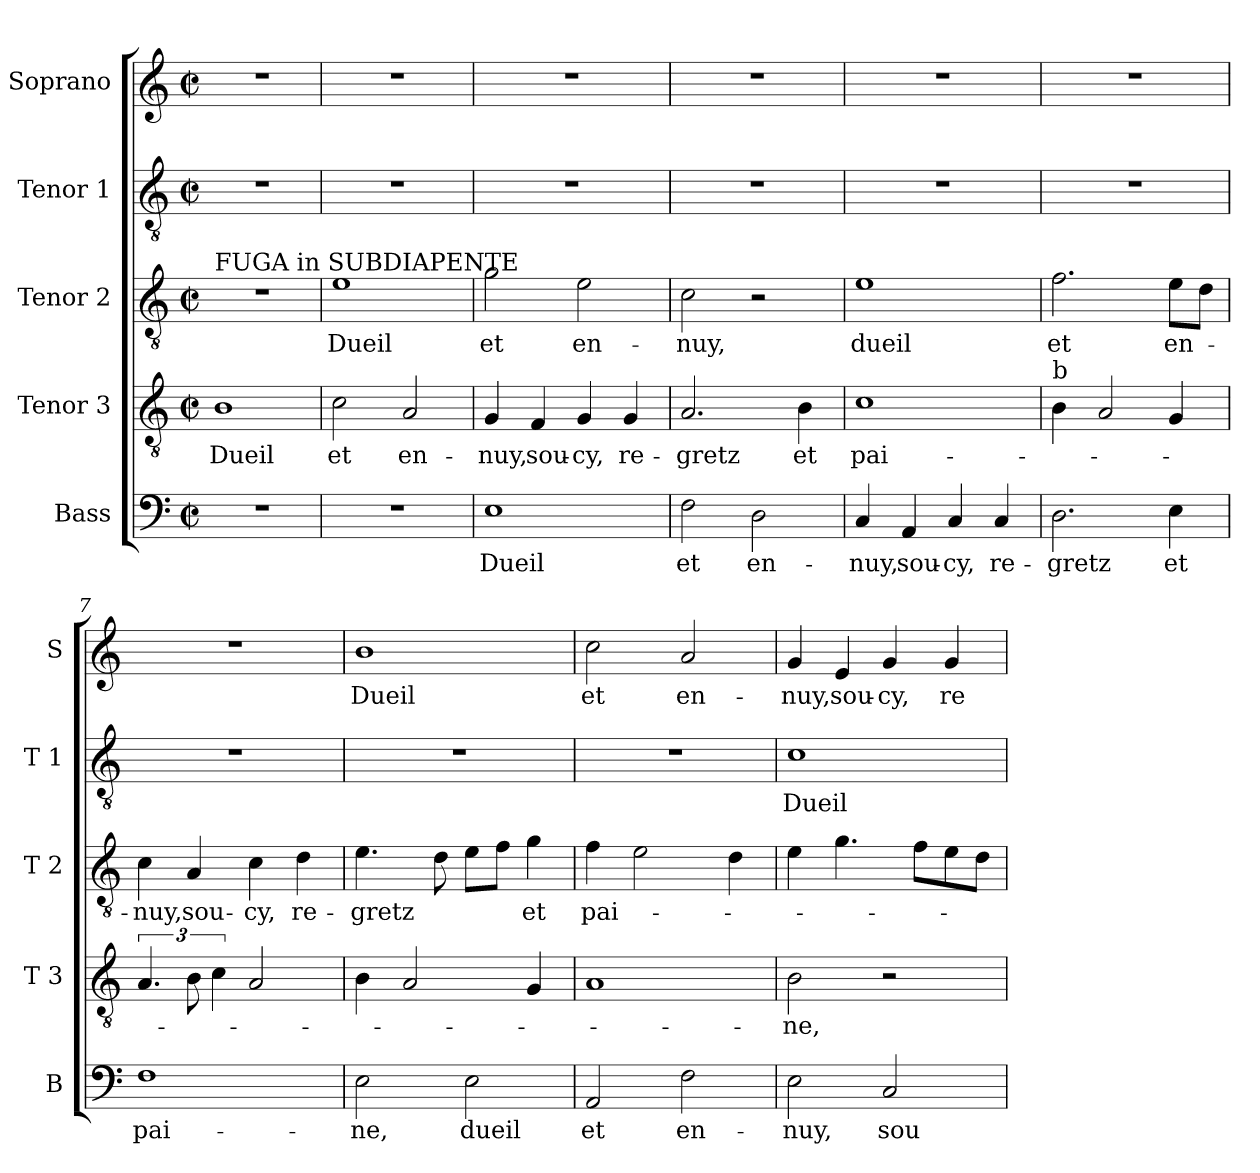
**kern	**text	**kern	**text	**kern	**text	**kern	**text	**kern	**text
*part5	*part5	*part4	*part4	*part3	*part3	*part2	*part2	*part1	*part1
*staff5	*staff5	*staff4	*staff4	*staff3	*staff3	*staff2	*staff2	*staff1	*staff1
*I"Bass	*	*I"Tenor 3	*	*I"Tenor 2	*	*I"Tenor 1	*	*I"Soprano	*
*I'B	*	*I'T 3	*	*I'T 2	*	*I'T 1	*	*I'S	*
*clefF4	*	*clefGv2	*	*clefGv2	*	*clefGv2	*	*clefG2	*
*k[]	*	*k[]	*	*k[]	*	*k[]	*	*k[]	*
*C:	*	*C:	*	*C:	*	*C:	*	*C:	*
*M2/2	*	*M2/2	*	*M2/2	*	*M2/2	*	*M2/2	*
*met(c|)	*	*met(c|)	*	*met(c|)	*	*met(c|)	*	*met(c|)	*
=1	=1	=1	=1	=1	=1	=1	=1	=1	=1
!	!	!	!	!LO:TX:a:t=FUGA in SUBDIAPENTE	!	!	!	!	!
1r	.	1B	Dueil	1r	.	1r	.	1r	.
=2	=2	=2	=2	=2	=2	=2	=2	=2	=2
1r	.	2c\	et	1e	Dueil	1r	.	1r	.
.	.	2A/	en-	.	.	.	.	.	.
=3	=3	=3	=3	=3	=3	=3	=3	=3	=3
1E	Dueil	4G/	-nuy,	2g\	et	1r	.	1r	.
.	.	4F/	sou-	.	.	.	.	.	.
.	.	4G/	-cy,	2e\	en-	.	.	.	.
.	.	4G/	re-	.	.	.	.	.	.
=4	=4	=4	=4	=4	=4	=4	=4	=4	=4
2F\	et	2.A/	-gretz	2c\	-nuy,	1r	.	1r	.
2D\	en-	.	.	2r	.	.	.	.	.
.	.	4B\	et	.	.	.	.	.	.
=5	=5	=5	=5	=5	=5	=5	=5	=5	=5
4C/	-nuy,	1c	pai-	1e	dueil	1r	.	1r	.
4AA/	sou-	.	.	.	.	.	.	.	.
4C/	-cy,	.	.	.	.	.	.	.	.
4C/	re-	.	.	.	.	.	.	.	.
=6	=6	=6	=6	=6	=6	=6	=6	=6	=6
!	!	!LO:TX:a:t=b	!	!	!	!	!	!	!
2.D\	-gretz	4B\	.	2.f\	et	1r	.	1r	.
.	.	2A/	.	.	.	.	.	.	.
4E\	et	4G/	.	8e\L	en-	.	.	.	.
.	.	.	.	8d\J	.	.	.	.	.
!!LO:LB:g=z
=7	=7	=7	=7	=7	=7	=7	=7	=7	=7
1F	pai-	6.A/	.	4c\	-nuy,	1r	.	1r	.
.	.	12B\	.	4A/	sou-	.	.	.	.
.	.	6c\	.	.	.	.	.	.	.
.	.	2A/	.	4c\	-cy,	.	.	.	.
.	.	.	.	4d\	re-	.	.	.	.
=8	=8	=8	=8	=8	=8	=8	=8	=8	=8
2E\	-ne,	4B\	.	4.e\	-gretz	1r	.	1b	Dueil
.	.	2A/	.	.	.	.	.	.	.
.	.	.	.	8d\	.	.	.	.	.
2E\	dueil	.	.	8e\L	.	.	.	.	.
.	.	.	.	8f\J	.	.	.	.	.
.	.	4G/	.	4g\	et	.	.	.	.
=9	=9	=9	=9	=9	=9	=9	=9	=9	=9
2AA/	et	1A	.	4f\	pai-	1r	.	2cc\	et
.	.	.	.	2e\	.	.	.	.	.
2F\	en-	.	.	.	.	.	.	2a/	en-
.	.	.	.	4d\	.	.	.	.	.
=10	=10	=10	=10	=10	=10	=10	=10	=10	=10
2E\	-nuy,	2B\	-ne,	4e\	.	1c	Dueil	4g/	-nuy,
.	.	.	.	4.g\	.	.	.	4e/	sou-
2C/	sou-	2r	.	.	.	.	.	4g/	-cy,
.	.	.	.	8f\L	.	.	.	.	.
.	.	.	.	8e\	.	.	.	4g/	re-
.	.	.	.	8d\J	.	.	.	.	.
=	=	=	=	=	=	=	=	=	=
*-	*-	*-	*-	*-	*-	*-	*-	*-	*-
